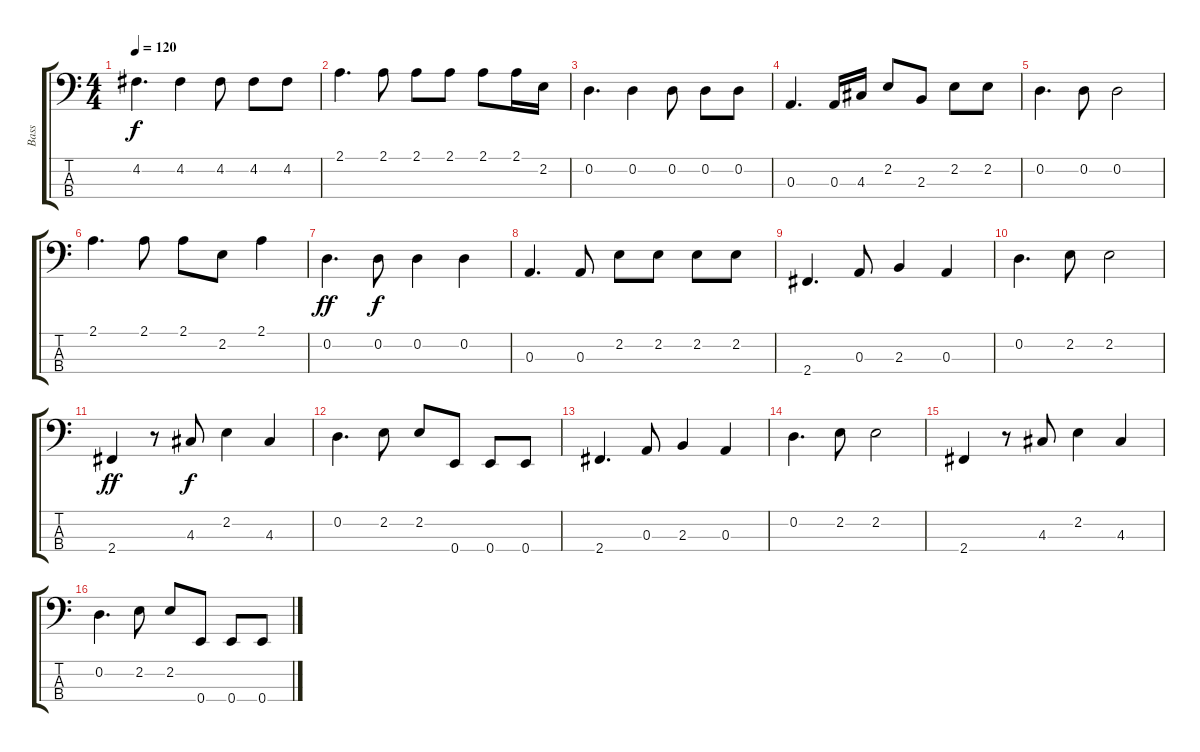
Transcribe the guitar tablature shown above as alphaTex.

\track ("Bass" "Bass") {instrument electricbassfinger}
\staff {score tabs}
\tuning (G2 D2 A1 E1) {hide}
\ts (4 4)
\tempo 120
\clef f4
\ks c
4.2.4{d dy f} 4.2.4 4.2.8 4.2.8 4.2.8 |
2.1.4{d} 2.1.8 2.1.8 2.1.8 2.1.8 2.1.16 2.2.16 |
0.2.4{d} 0.2.4 0.2.8 0.2.8 0.2.8 |
0.3.4{d} 0.3.16 4.3.16 2.2.8 2.3.8 2.2.8 2.2.8 |
0.2.4{d} 0.2.8 0.2.2 |
2.1.4{d} 2.1.8 2.1.8 2.2.8 2.1.4 |
0.2.4{d dy ff} 0.2.8{dy f} 0.2.4 0.2.4 |
0.3.4{d} 0.3.8 2.2.8 2.2.8 2.2.8 2.2.8 |
2.4.4{d} 0.3.8 2.3.4 0.3.4 |
0.2.4{d} 2.2.8 2.2.2 |
2.4.4{dy ff} r.8 4.3.8{dy f} 2.2.4 4.3.4 |
0.2.4{d} 2.2.8 2.2.8 0.4.8 0.4.8 0.4.8 |
2.4.4{d} 0.3.8 2.3.4 0.3.4 |
0.2.4{d} 2.2.8 2.2.2 |
2.4.4 r.8 4.3.8 2.2.4 4.3.4 |
0.2.4{d} 2.2.8 2.2.8 0.4.8 0.4.8 0.4.8
